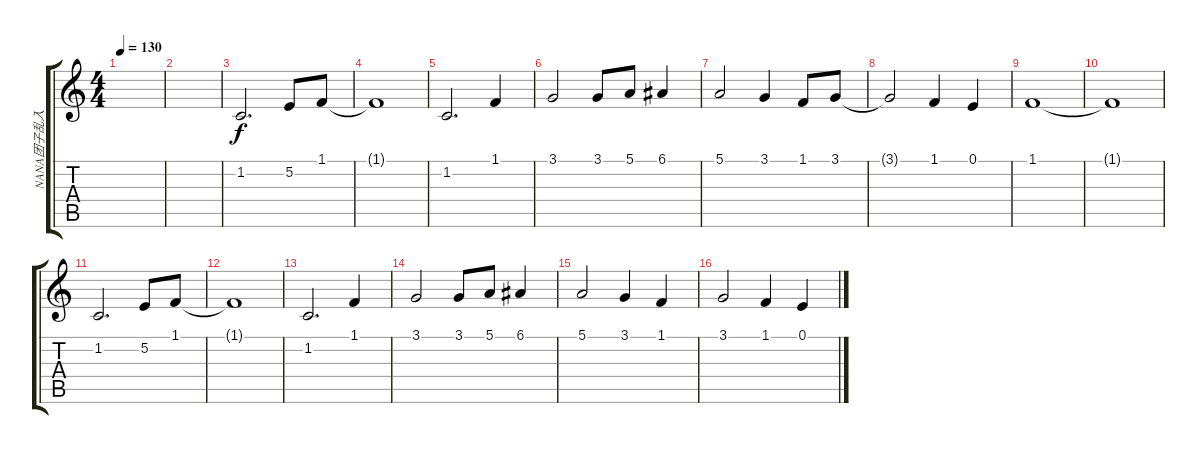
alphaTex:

\track ("NANA团子乱入" "NANA团子乱入") {instrument vibraphone}
\staff {score tabs}
\tuning (E4 B3 G3 D3 A2 E2) {hide}
\ts (4 4)
\tempo 130
\clef g2
\ks c
|
|
1.2.2{d} 5.2.8 1.1.8 |
1.1{t}.1 |
1.2.2{d} 1.1.4 |
3.1.2 3.1.8 5.1.8 6.1.4 |
5.1.2 3.1.4 1.1.8 3.1.8 |
3.1{t}.2 1.1.4 0.1.4 |
1.1.1 |
1.1{t}.1 |
1.2.2{d} 5.2.8 1.1.8 |
1.1{t}.1 |
1.2.2{d} 1.1.4 |
3.1.2 3.1.8 5.1.8 6.1.4 |
5.1.2 3.1.4 1.1.4 |
3.1.2 1.1.4 0.1.4
